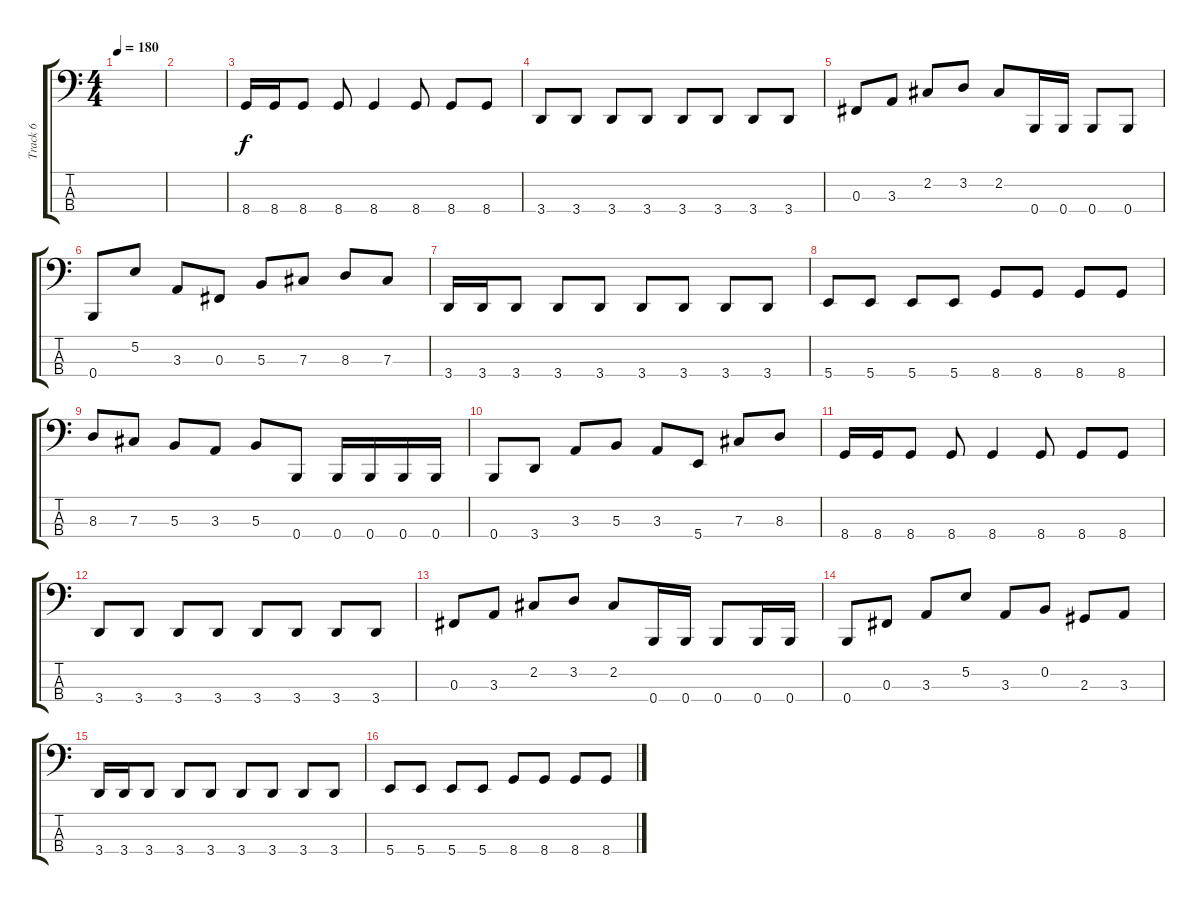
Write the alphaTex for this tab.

\track ("Track 6" "Track 6") {instrument electricbassfinger}
\staff {score tabs}
\tuning (E2 B1 Gb1 B0) {hide}
\ts (4 4)
\tempo 180
\clef f4
\ks c
|
|
8.4.16 8.4.16 8.4.8 8.4.8 8.4.4 8.4.8 8.4.8 8.4.8 |
3.4.8 3.4.8 3.4.8 3.4.8 3.4.8 3.4.8 3.4.8 3.4.8 |
0.3.8 3.3.8 2.2.8 3.2.8 2.2.8 0.4.16 0.4.16 0.4.8 0.4.8 |
0.4.8 5.2.8 3.3.8 0.3.8 5.3.8 7.3.8 8.3.8 7.3.8 |
3.4.16 3.4.16 3.4.8 3.4.8 3.4.8 3.4.8 3.4.8 3.4.8 3.4.8 |
5.4.8 5.4.8 5.4.8 5.4.8 8.4.8 8.4.8 8.4.8 8.4.8 |
8.3.8 7.3.8 5.3.8 3.3.8 5.3.8 0.4.8 0.4.16 0.4.16 0.4.16 0.4.16 |
0.4.8 3.4.8 3.3.8 5.3.8 3.3.8 5.4.8 7.3.8 8.3.8 |
8.4.16 8.4.16 8.4.8 8.4.8 8.4.4 8.4.8 8.4.8 8.4.8 |
3.4.8 3.4.8 3.4.8 3.4.8 3.4.8 3.4.8 3.4.8 3.4.8 |
0.3.8 3.3.8 2.2.8 3.2.8 2.2.8 0.4.16 0.4.16 0.4.8 0.4.16 0.4.16 |
0.4.8 0.3.8 3.3.8 5.2.8 3.3.8 0.2.8 2.3.8 3.3.8 |
3.4.16 3.4.16 3.4.8 3.4.8 3.4.8 3.4.8 3.4.8 3.4.8 3.4.8 |
5.4.8 5.4.8 5.4.8 5.4.8 8.4.8 8.4.8 8.4.8 8.4.8
